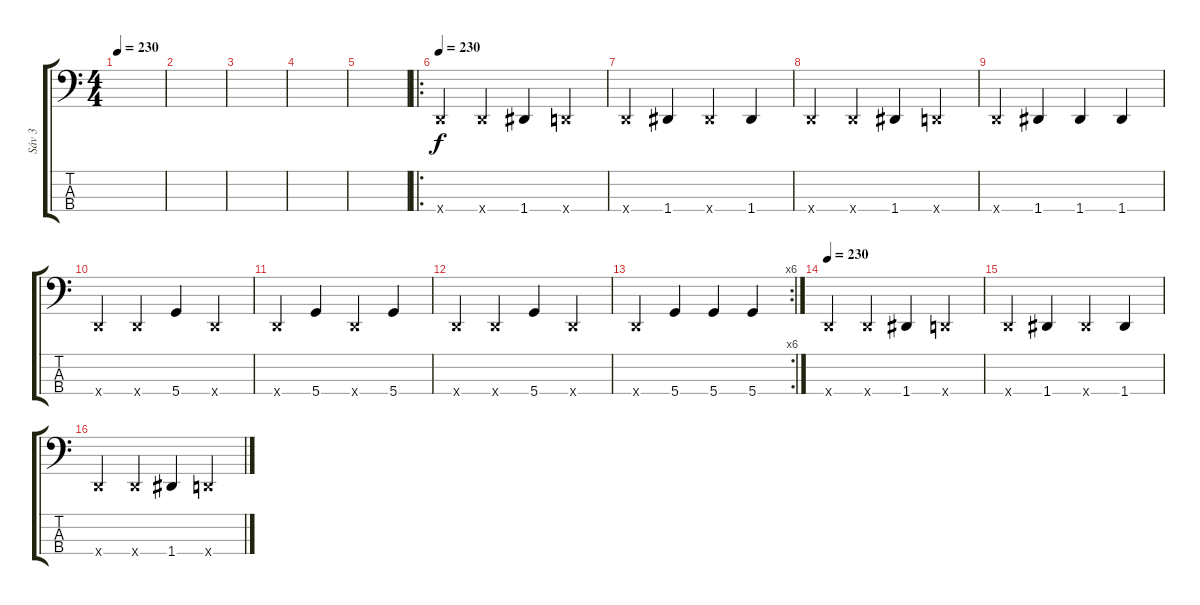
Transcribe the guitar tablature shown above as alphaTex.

\track ("Sáv 3" "Sáv 3") {instrument electricbassfinger}
\staff {score tabs}
\tuning (F2 C2 G1 D1) {hide}
\ts (4 4)
\tempo 230
\clef f4
\ks c
|
|
|
|
|
\ro
\tempo 230
0.4{x}.4 0.4{x}.4 1.4.4 0.4{x}.4 |
0.4{x}.4 1.4.4 1.4{x}.4 1.4.4 |
0.4{x}.4 0.4{x}.4 1.4.4 0.4{x}.4 |
0.4{x}.4 1.4.4 1.4.4 1.4.4 |
0.4{x}.4 0.4{x}.4 5.4.4 0.4{x}.4 |
0.4{x}.4 5.4.4 0.4{x}.4 5.4.4 |
0.4{x}.4 0.4{x}.4 5.4.4 0.4{x}.4 |
\rc 6
0.4{x}.4 5.4.4 5.4.4 5.4.4 |
\tempo 230
0.4{x}.4 0.4{x}.4 1.4.4 0.4{x}.4 |
0.4{x}.4 1.4.4 1.4{x}.4 1.4.4 |
0.4{x}.4 0.4{x}.4 1.4.4 0.4{x}.4
